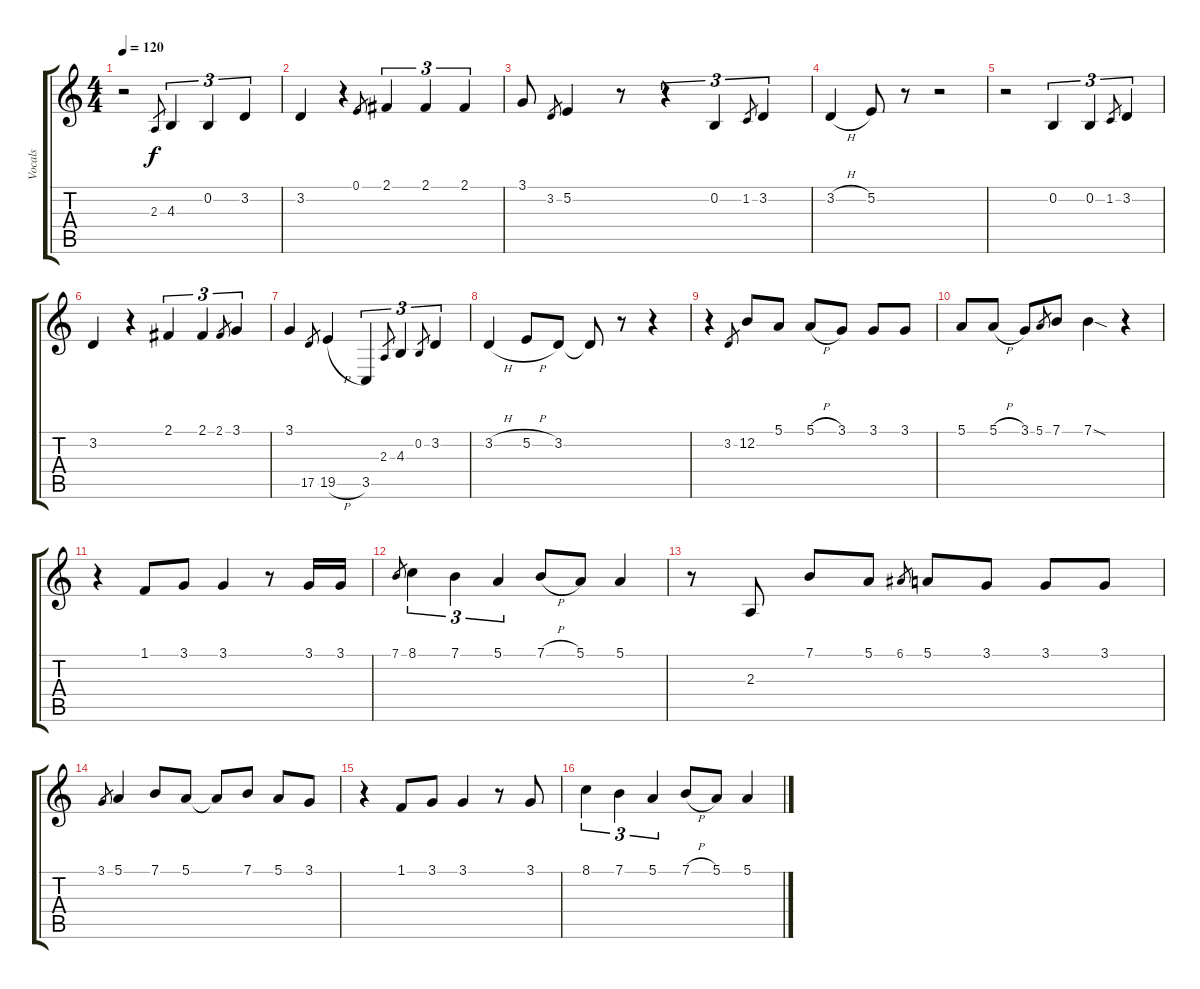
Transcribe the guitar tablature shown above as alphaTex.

\track ("Vocals" "Vocals") {instrument synthvoice}
\staff {score tabs}
\tuning (E4 B3 G3 D3 A2 E2) {hide}
\ts (4 4)
\tempo 120
\clef g2
\ks c
r.2{dy f} 2.3.8{gr} 4.3.4{tu (3 2)} 0.2.4{tu (3 2)} 3.2.4{tu (3 2)} |
3.2.4 r.4 0.1.8{gr} 2.1.4{tu (3 2)} 2.1.4{tu (3 2)} 2.1.4{tu (3 2)} |
3.1.8 3.2.8{gr} 5.2.4 r.8 r.4{tu (3 2)} 0.2.4{tu (3 2)} 1.2.8{gr} 3.2.4{tu (3 2)} |
3.2{h}.4 5.2.8 r.8 r.2 |
r.2 0.2.4{tu (3 2)} 0.2.4{tu (3 2)} 1.2.8{gr} 3.2.4{tu (3 2)} |
3.2.4 r.4 2.1.4{tu (3 2)} 2.1.4{tu (3 2)} 2.1.8{gr} 3.1.4{tu (3 2)} |
3.1.4 17.5.8{gr} 19.5{h}.4 3.5.4{tu (3 2)} 2.3.8{gr} 4.3.4{tu (3 2)} 0.2.8{gr} 3.2.4{tu (3 2)} |
3.2{h}.4 5.2{h}.8 3.2.8 3.2{t}.8 r.8 r.4 |
r.4 3.2.8{gr} 12.2.8 5.1.8 5.1{h}.8 3.1.8 3.1.8 3.1.8 |
5.1.8 5.1{h}.8 3.1.8 5.1.8{gr} 7.1.8 7.1{sod}.4 r.4 |
r.4 1.1.8 3.1.8 3.1.4 r.8 3.1.16 3.1.16 |
7.1.8{gr} 8.1.4{tu (3 2)} 7.1.4{tu (3 2)} 5.1.4{tu (3 2)} 7.1{h}.8 5.1.8 5.1.4 |
r.8 2.3.8 7.1.8 5.1.8 6.1.8{gr} 5.1.8 3.1.8 3.1.8 3.1.8 |
3.1.8{gr} 5.1.4 7.1.8 5.1.8 5.1{t}.8 7.1.8 5.1.8 3.1.8 |
r.4 1.1.8 3.1.8 3.1.4 r.8 3.1.8 |
8.1.4{tu (3 2)} 7.1.4{tu (3 2)} 5.1.4{tu (3 2)} 7.1{h}.8 5.1.8 5.1.4
